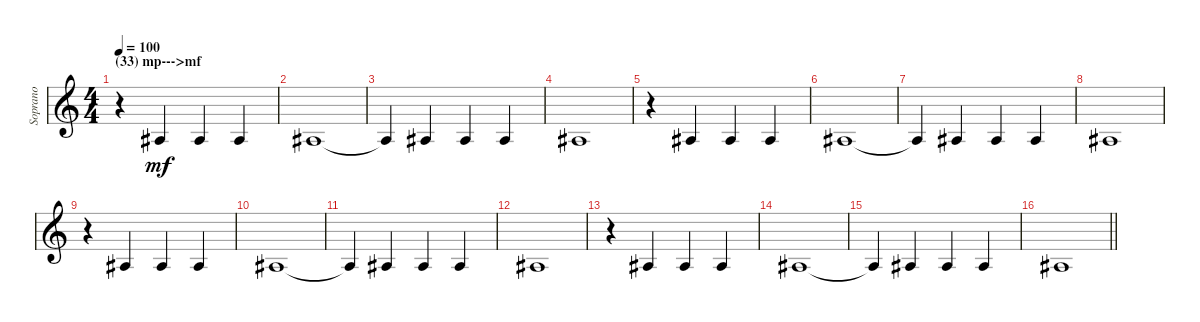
\track ("Soprano" "Soprano") {instrument synthvoice}
\staff {score}
\tuning (E4 B3 G3 D3 A2 E2) {hide}
\ts (4 4)
\section ("" "(33) mp--->mf")
\tempo 100
\clef g2
\ks c
r.4{dy mp} 3.3.4{dy mf} 3.3.4 3.3.4 |
3.3.1 |
3.3{t}.4 3.3.4 3.3.4 3.3.4 |
3.3.1 |
r.4 3.3.4 3.3.4 3.3.4 |
3.3.1 |
3.3{t}.4 3.3.4 3.3.4 3.3.4 |
3.3.1 |
r.4 3.3.4 3.3.4 3.3.4 |
3.3.1 |
3.3{t}.4 3.3.4 3.3.4 3.3.4 |
3.3.1 |
r.4 3.3.4 3.3.4 3.3.4 |
3.3.1 |
3.3{t}.4 3.3.4 3.3.4 3.3.4 |
\barLineRight lightlight
3.3.1
